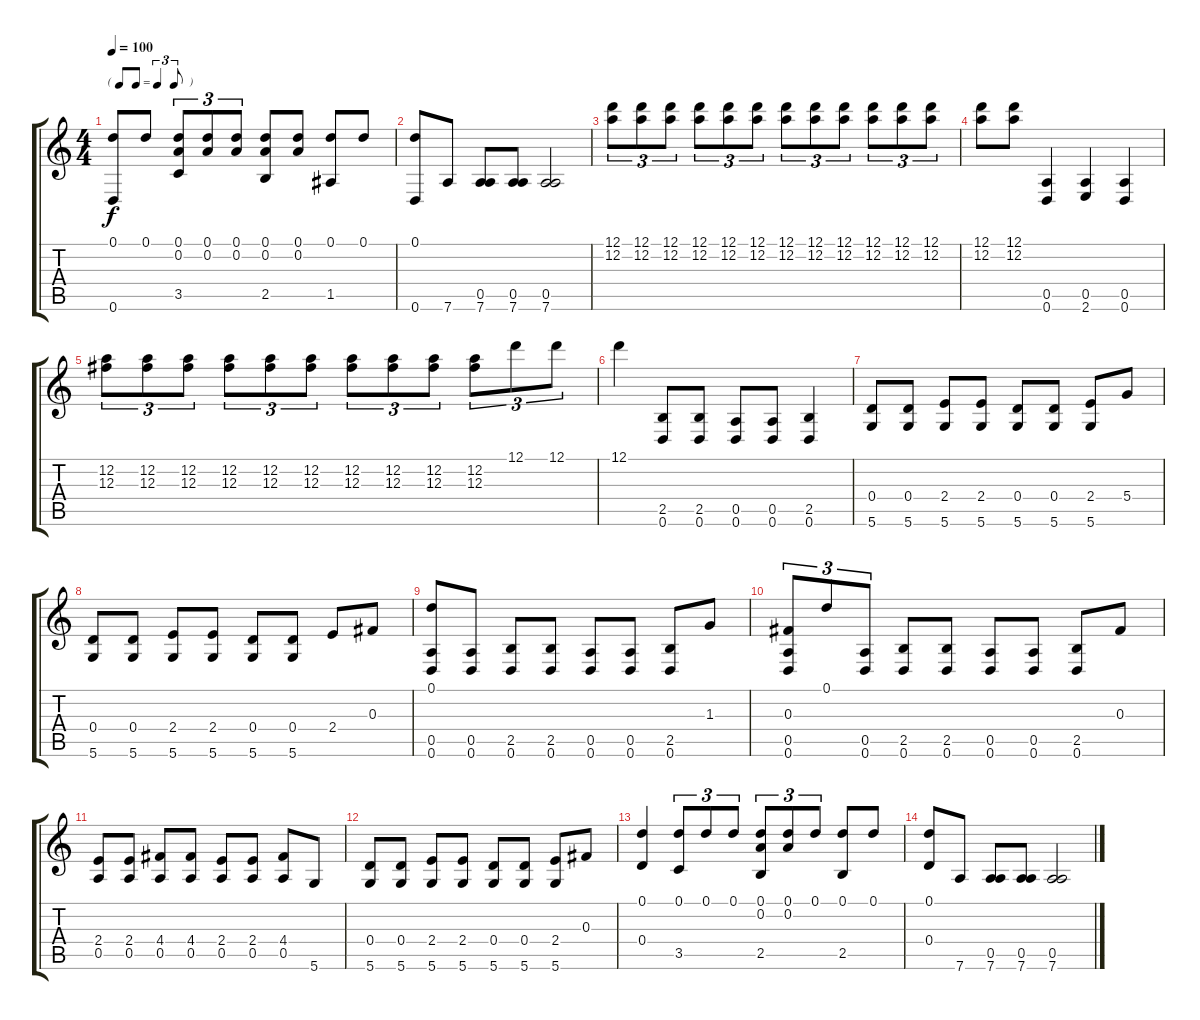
\track "" {instrument acousticguitarsteel}
\staff {score tabs}
\tuning (D4 A3 Gb3 D3 A2 D2) {hide}
\ts (4 4)
\tf triplet8th
\tempo 100
\clef g2
\ks c
(0.1 0.6).8{dy f} 0.1.8 (0.1 0.2 3.5).8{tu (3 2)} (0.1 0.2).8{tu (3 2)} (0.1 0.2).8{tu (3 2)} (0.1 0.2 2.5).8 (0.1 0.2).8 (0.1 1.5).8 0.1.8 |
(0.1 0.6).8 7.6.8 (0.5 7.6).8 (0.5 7.6).8 (0.5 7.6).2 |
(12.1 12.2).8{tu (3 2)} (12.1 12.2).8{tu (3 2)} (12.1 12.2).8{tu (3 2)} (12.1 12.2).8{tu (3 2)} (12.1 12.2).8{tu (3 2)} (12.1 12.2).8{tu (3 2)} (12.1 12.2).8{tu (3 2)} (12.1 12.2).8{tu (3 2)} (12.1 12.2).8{tu (3 2)} (12.1 12.2).8{tu (3 2)} (12.1 12.2).8{tu (3 2)} (12.1 12.2).8{tu (3 2)} |
(12.1 12.2).8 (12.1 12.2).8 (0.5 0.6).4 (0.5 2.6).4 (0.5 0.6).4 |
(12.2 12.3).8{tu (3 2)} (12.2 12.3).8{tu (3 2)} (12.2 12.3).8{tu (3 2)} (12.2 12.3).8{tu (3 2)} (12.2 12.3).8{tu (3 2)} (12.2 12.3).8{tu (3 2)} (12.2 12.3).8{tu (3 2)} (12.2 12.3).8{tu (3 2)} (12.2 12.3).8{tu (3 2)} (12.2 12.3).8{tu (3 2)} 12.1.8{tu (3 2)} 12.1.8{tu (3 2)} |
12.1.4 (2.5 0.6).8 (2.5 0.6).8 (0.5 0.6).8 (0.5 0.6).8 (2.5 0.6).4 |
(0.4 5.6).8 (0.4 5.6).8 (2.4 5.6).8 (2.4 5.6).8 (0.4 5.6).8 (0.4 5.6).8 (2.4 5.6).8 5.4.8 |
(0.4 5.6).8 (0.4 5.6).8 (2.4 5.6).8 (2.4 5.6).8 (0.4 5.6).8 (0.4 5.6).8 2.4.8 0.3.8 |
(0.1 0.5 0.6).8 (0.5 0.6).8 (2.5 0.6).8 (2.5 0.6).8 (0.5 0.6).8 (0.5 0.6).8 (2.5 0.6).8 1.3.8 |
(0.3 0.5 0.6).8{tu (3 2)} 0.1.8{tu (3 2)} (0.5 0.6).8{tu (3 2)} (2.5 0.6).8 (2.5 0.6).8 (0.5 0.6).8 (0.5 0.6).8 (2.5 0.6).8 0.3.8 |
(2.4 0.5).8 (2.4 0.5).8 (4.4 0.5).8 (4.4 0.5).8 (2.4 0.5).8 (2.4 0.5).8 (4.4 0.5).8 5.6.8 |
(0.4 5.6).8 (0.4 5.6).8 (2.4 5.6).8 (2.4 5.6).8 (0.4 5.6).8 (0.4 5.6).8 (2.4 5.6).8 0.3.8 |
(0.1 0.4).4 (0.1 3.5).8{tu (3 2)} 0.1.8{tu (3 2)} 0.1.8{tu (3 2)} (0.1 0.2 2.5).8{tu (3 2)} (0.1 0.2).8{tu (3 2)} 0.1.8{tu (3 2)} (0.1 2.5).8 0.1.8 |
(0.1 0.4).8 7.6.8 (0.5 7.6).8 (0.5 7.6).8 (0.5 7.6).2
